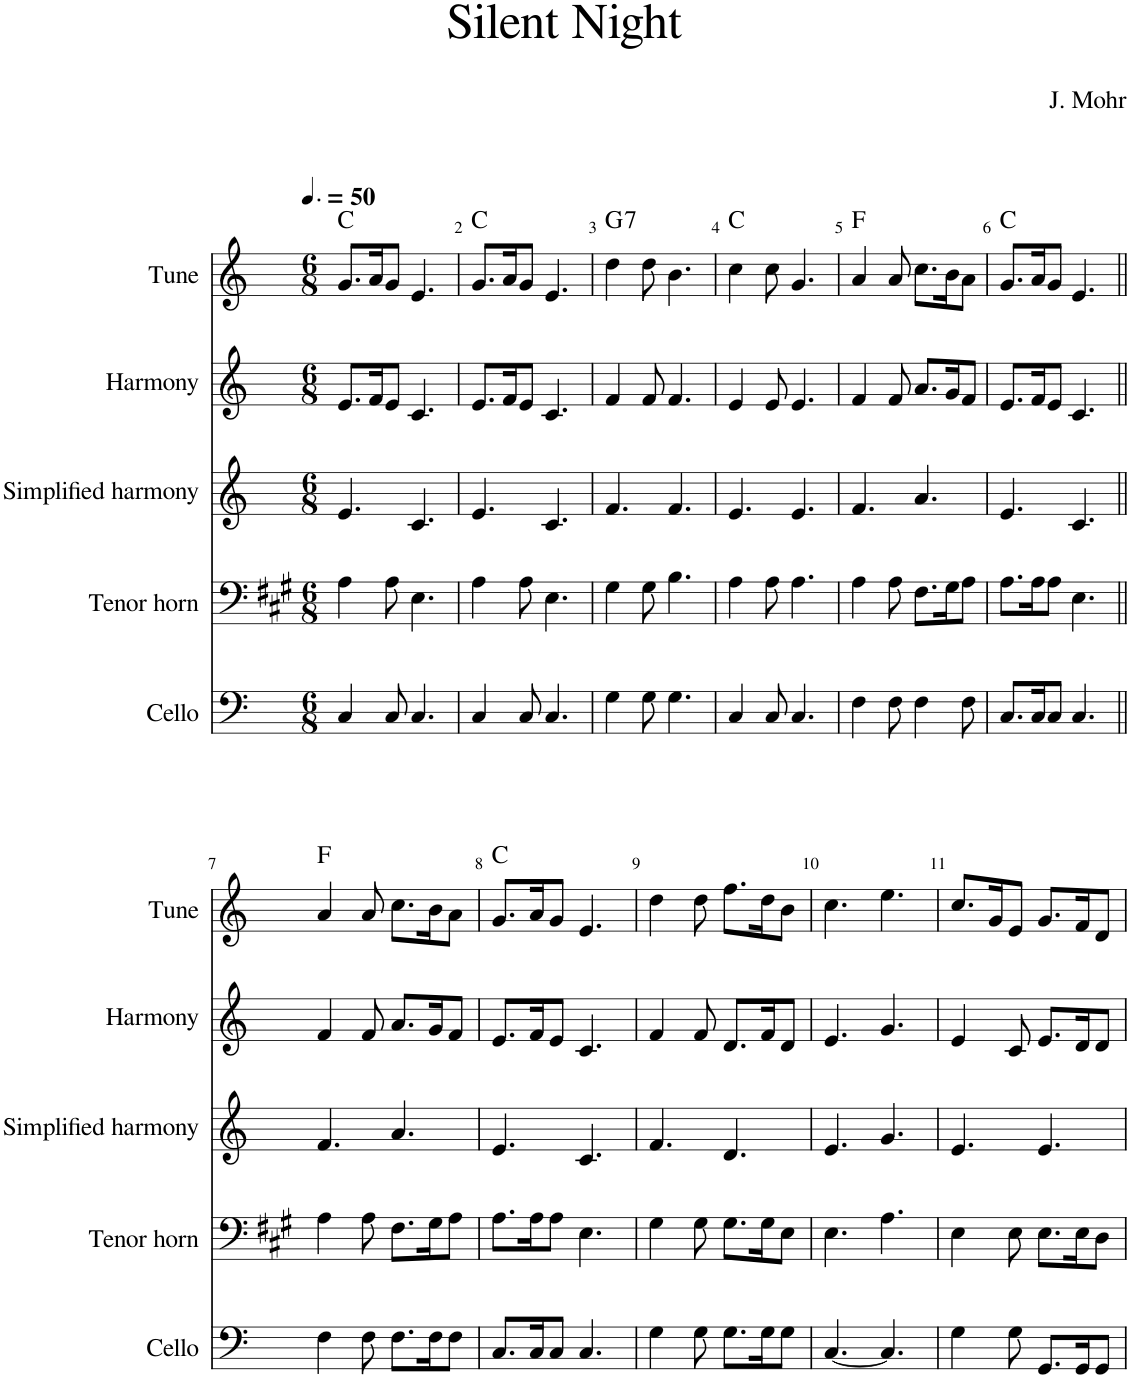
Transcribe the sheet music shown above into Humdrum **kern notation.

**kern	**kern	**kern	**kern	**kern	**harte
*part5	*part4	*part3	*part2	*part1	*part1
*staff5	*staff4	*staff3	*staff2	*staff1	*
*I"Cello	*I"Tenor horn	*I"Simplified harmony	*I"Harmony	*I"Tune	*
*I'Cello	*I'Tenor horn	*I'Simplified harmony	*I'Harmony	*I'Tune	*
*clefF4	*clefF4	*clefG2	*clefG2	*clefG2	*
*	*Trd-1c-3	*	*	*	*
*k[]	*k[f#c#g#]	*k[]	*k[]	*k[]	*
*M6/8	*M6/8	*M6/8	*M6/8	*M6/8	*
*MM75	*MM75	*MM75	*MM75	*MM75	*
=1	=1	=1	=1	=1	=1
4C/	4A\	4.e/	8.e/L	8.g/L	C:maj
.	.	.	16f/K	16a/K	.
8C/	8A\	.	8e/J	8g/J	.
4.C/	4.E\	4.c/	4.c/	4.e/	.
=2	=2	=2	=2	=2	=2
4C/	4A\	4.e/	8.e/L	8.g/L	C:maj
.	.	.	16f/K	16a/K	.
8C/	8A\	.	8e/J	8g/J	.
4.C/	4.E\	4.c/	4.c/	4.e/	.
=3	=3	=3	=3	=3	=3
!	!	!	!	!	!LO:H:kt=7
4G\	4G#\	4.f/	4f/	4dd\	G:7
8G\	8G#\	.	8f/	8dd\	.
4.G\	4.B\	4.f/	4.f/	4.b\	.
=4	=4	=4	=4	=4	=4
4C/	4A\	4.e/	4e/	4cc\	C:maj
8C/	8A\	.	8e/	8cc\	.
4.C/	4.A\	4.e/	4.e/	4.g/	.
=5	=5	=5	=5	=5	=5
4F\	4A\	4.f/	4f/	4a/	F:maj
8F\	8A\	.	8f/	8a/	.
4F\	8.F#\L	4.a/	8.a/L	8.cc\L	.
.	16G#\K	.	16g/K	16b\K	.
8F\	8A\J	.	8f/J	8a\J	.
=6	=6	=6	=6	=6	=6
8.C/L	8.A\L	4.e/	8.e/L	8.g/L	C:maj
16C/K	16A\K	.	16f/K	16a/K	.
8C/J	8A\J	.	8e/J	8g/J	.
4.C/	4.E\	4.c/	4.c/	4.e/	.
!!LO:LB:g=z
=7||	=7||	=7||	=7||	=7||	=7||
4F\	4A\	4.f/	4f/	4a/	F:maj
8F\	8A\	.	8f/	8a/	.
8.F\L	8.F#\L	4.a/	8.a/L	8.cc\L	.
16F\K	16G#\K	.	16g/K	16b\K	.
8F\J	8A\J	.	8f/J	8a\J	.
=8	=8	=8	=8	=8	=8
8.C/L	8.A\L	4.e/	8.e/L	8.g/L	C:maj
16C/K	16A\K	.	16f/K	16a/K	.
8C/J	8A\J	.	8e/J	8g/J	.
4.C/	4.E\	4.c/	4.c/	4.e/	.
=9	=9	=9	=9	=9	=9
4G\	4G#\	4.f/	4f/	4dd\	.
8G\	8G#\	.	8f/	8dd\	.
8.G\L	8.G#\L	4.d/	8.d/L	8.ff\L	.
16G\K	16G#\K	.	16f/K	16dd\K	.
8G\J	8E\J	.	8d/J	8b\J	.
=10	=10	=10	=10	=10	=10
[4.C/	4.E\	4.e/	4.e/	4.cc\	.
4.C/]	4.A\	4.g/	4.g/	4.ee\	.
=11	=11	=11	=11	=11	=11
4G\	4E\	4.e/	4e/	8.cc/L	.
.	.	.	.	16g/K	.
8G\	8E\	.	8c/	8e/J	.
8.GG/L	8.E\L	4.e/	8.e/L	8.g/L	.
16GG/K	16E\K	.	16d/K	16f/K	.
8GG/J	8D\J	.	8d/J	8d/J	.
=	=	=	=	=	=
*-	*-	*-	*-	*-	*-
